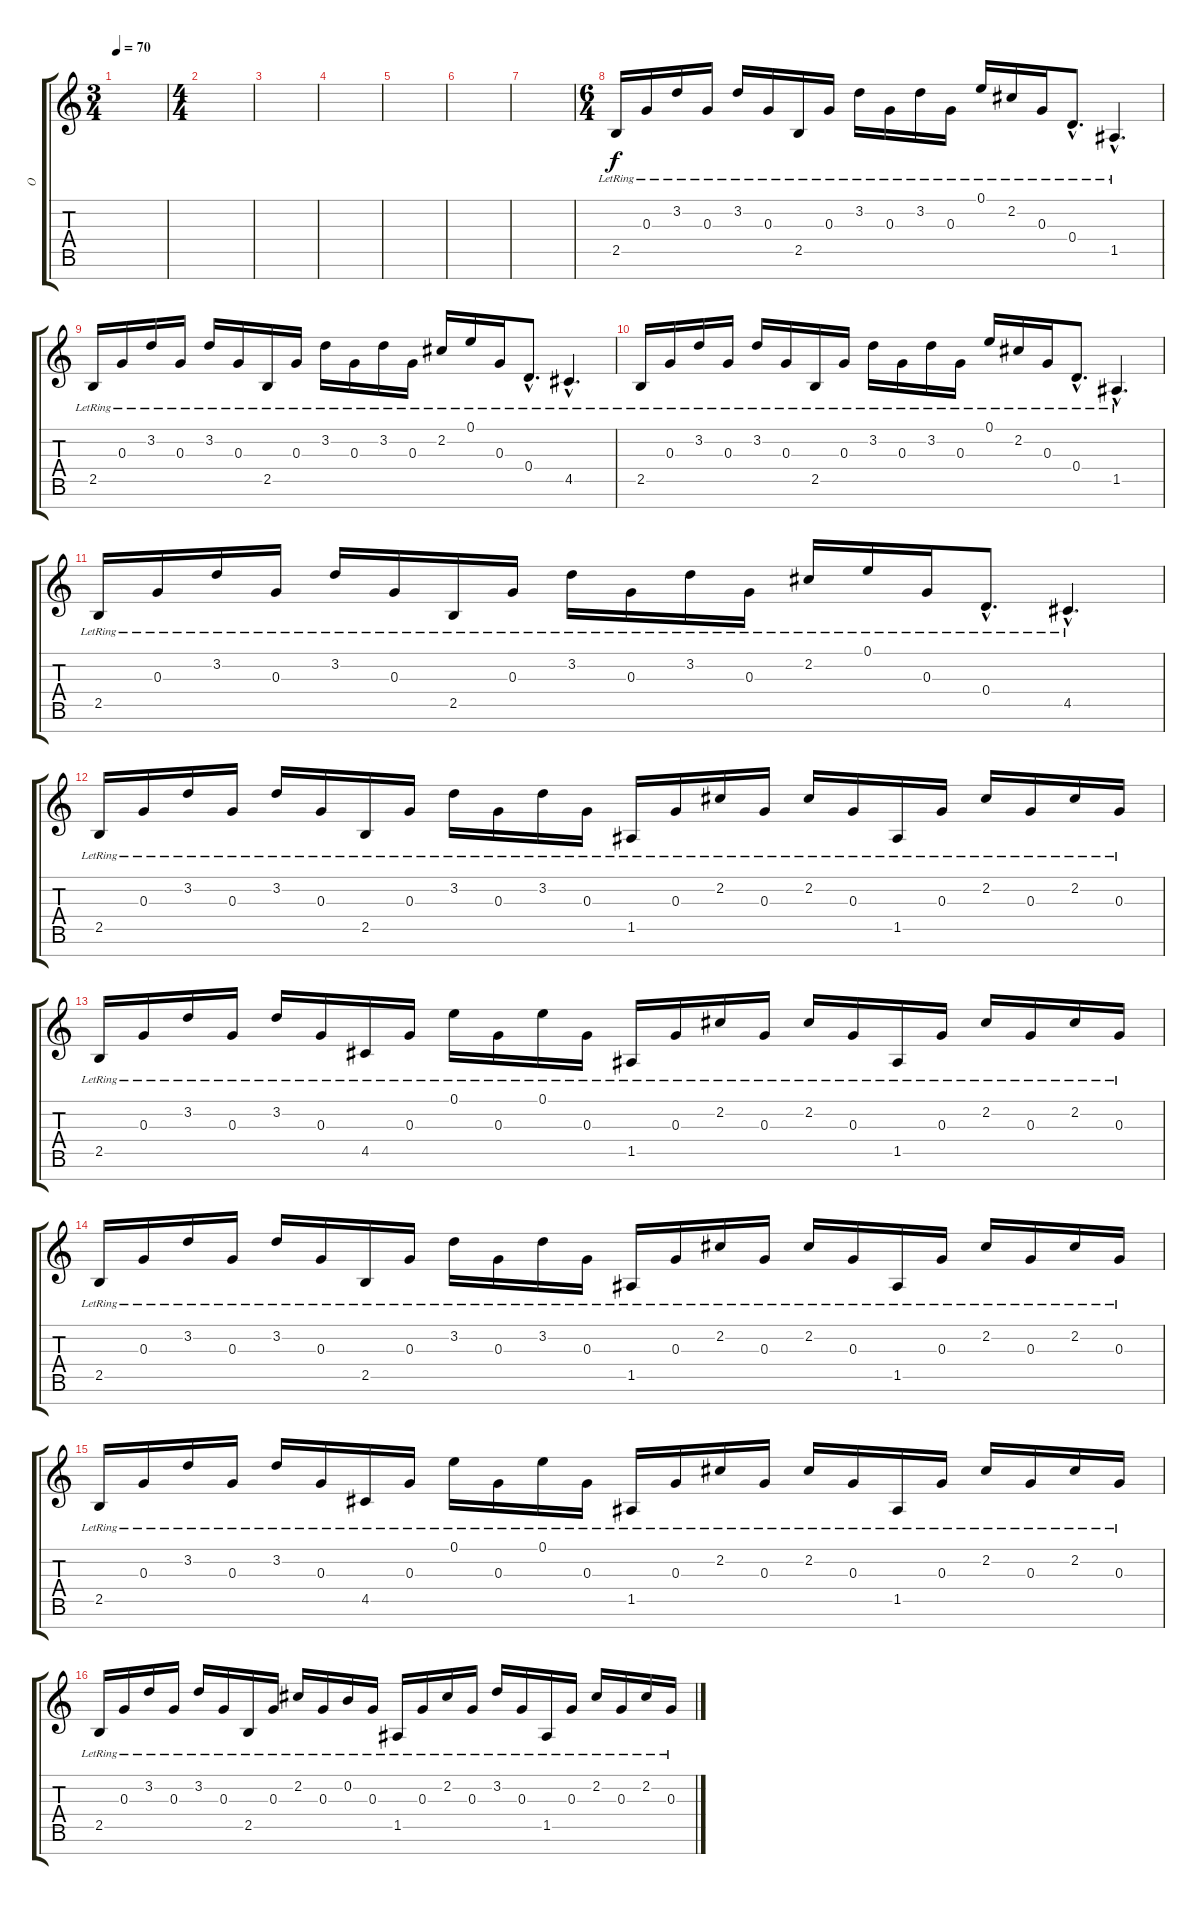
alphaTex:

\track ("O" "O") {instrument acousticguitarsteel}
\staff {score tabs}
\tuning (E4 B3 G3 D3 A2 E2 B1) {hide}
\ts (3 4)
\tempo 70
\clef g2
\ks c
|
\ts (4 4)
|
|
|
|
|
|
\ts (6 4)
\section ("" " ")
2.5{lr}.16{volume 16 instrument acousticguitarsteel} 0.3{lr}.16 3.2{lr}.16 0.3{lr}.16 3.2{lr}.16 0.3{lr}.16 2.5{lr}.16 0.3{lr}.16 3.2{lr}.16 0.3{lr}.16 3.2{lr}.16 0.3{lr}.16 0.1{lr}.16 2.2{lr}.16 0.3{lr}.16 0.4{hac lr}.8{d} 1.5{hac lr}.4{d} |
2.5{lr}.16 0.3{lr}.16 3.2{lr}.16 0.3{lr}.16 3.2{lr}.16 0.3{lr}.16 2.5{lr}.16 0.3{lr}.16 3.2{lr}.16 0.3{lr}.16 3.2{lr}.16 0.3{lr}.16 2.2{lr}.16 0.1{lr}.16 0.3{lr}.16 0.4{hac lr}.8{d} 4.5{hac lr}.4{d} |
2.5{lr}.16 0.3{lr}.16 3.2{lr}.16 0.3{lr}.16 3.2{lr}.16 0.3{lr}.16 2.5{lr}.16 0.3{lr}.16 3.2{lr}.16 0.3{lr}.16 3.2{lr}.16 0.3{lr}.16 0.1{lr}.16 2.2{lr}.16 0.3{lr}.16 0.4{hac lr}.8{d} 1.5{hac lr}.4{d} |
2.5{lr}.16 0.3{lr}.16 3.2{lr}.16 0.3{lr}.16 3.2{lr}.16 0.3{lr}.16 2.5{lr}.16 0.3{lr}.16 3.2{lr}.16 0.3{lr}.16 3.2{lr}.16 0.3{lr}.16 2.2{lr}.16 0.1{lr}.16 0.3{lr}.16 0.4{hac lr}.8{d} 4.5{hac lr}.4{d} |
2.5{lr}.16 0.3{lr}.16 3.2{lr}.16 0.3{lr}.16 3.2{lr}.16 0.3{lr}.16 2.5{lr}.16 0.3{lr}.16 3.2{lr}.16 0.3{lr}.16 3.2{lr}.16 0.3{lr}.16 1.5{lr}.16 0.3{lr}.16 2.2{lr}.16 0.3{lr}.16 2.2{lr}.16 0.3{lr}.16 1.5{lr}.16 0.3{lr}.16 2.2{lr}.16 0.3{lr}.16 2.2{lr}.16 0.3{lr}.16 |
2.5{lr}.16 0.3{lr}.16 3.2{lr}.16 0.3{lr}.16 3.2{lr}.16 0.3{lr}.16 4.5{lr}.16 0.3{lr}.16 0.1{lr}.16 0.3{lr}.16 0.1{lr}.16 0.3{lr}.16 1.5{lr}.16 0.3{lr}.16 2.2{lr}.16 0.3{lr}.16 2.2{lr}.16 0.3{lr}.16 1.5{lr}.16 0.3{lr}.16 2.2{lr}.16 0.3{lr}.16 2.2{lr}.16 0.3{lr}.16 |
2.5{lr}.16 0.3{lr}.16 3.2{lr}.16 0.3{lr}.16 3.2{lr}.16 0.3{lr}.16 2.5{lr}.16 0.3{lr}.16 3.2{lr}.16 0.3{lr}.16 3.2{lr}.16 0.3{lr}.16 1.5{lr}.16 0.3{lr}.16 2.2{lr}.16 0.3{lr}.16 2.2{lr}.16 0.3{lr}.16 1.5{lr}.16 0.3{lr}.16 2.2{lr}.16 0.3{lr}.16 2.2{lr}.16 0.3{lr}.16 |
2.5{lr}.16 0.3{lr}.16 3.2{lr}.16 0.3{lr}.16 3.2{lr}.16 0.3{lr}.16 4.5{lr}.16 0.3{lr}.16 0.1{lr}.16 0.3{lr}.16 0.1{lr}.16 0.3{lr}.16 1.5{lr}.16 0.3{lr}.16 2.2{lr}.16 0.3{lr}.16 2.2{lr}.16 0.3{lr}.16 1.5{lr}.16 0.3{lr}.16 2.2{lr}.16 0.3{lr}.16 2.2{lr}.16 0.3{lr}.16 |
\section ("" " ")
2.5{lr}.16 0.3{lr}.16 3.2{lr}.16 0.3{lr}.16 3.2{lr}.16 0.3{lr}.16 2.5{lr}.16 0.3{lr}.16 2.2{lr}.16 0.3{lr}.16 0.2{lr}.16 0.3{lr}.16 1.5{lr}.16 0.3{lr}.16 2.2{lr}.16 0.3{lr}.16 3.2{lr}.16 0.3{lr}.16 1.5{lr}.16 0.3{lr}.16 2.2{lr}.16 0.3{lr}.16 2.2{lr}.16 0.3{lr}.16
